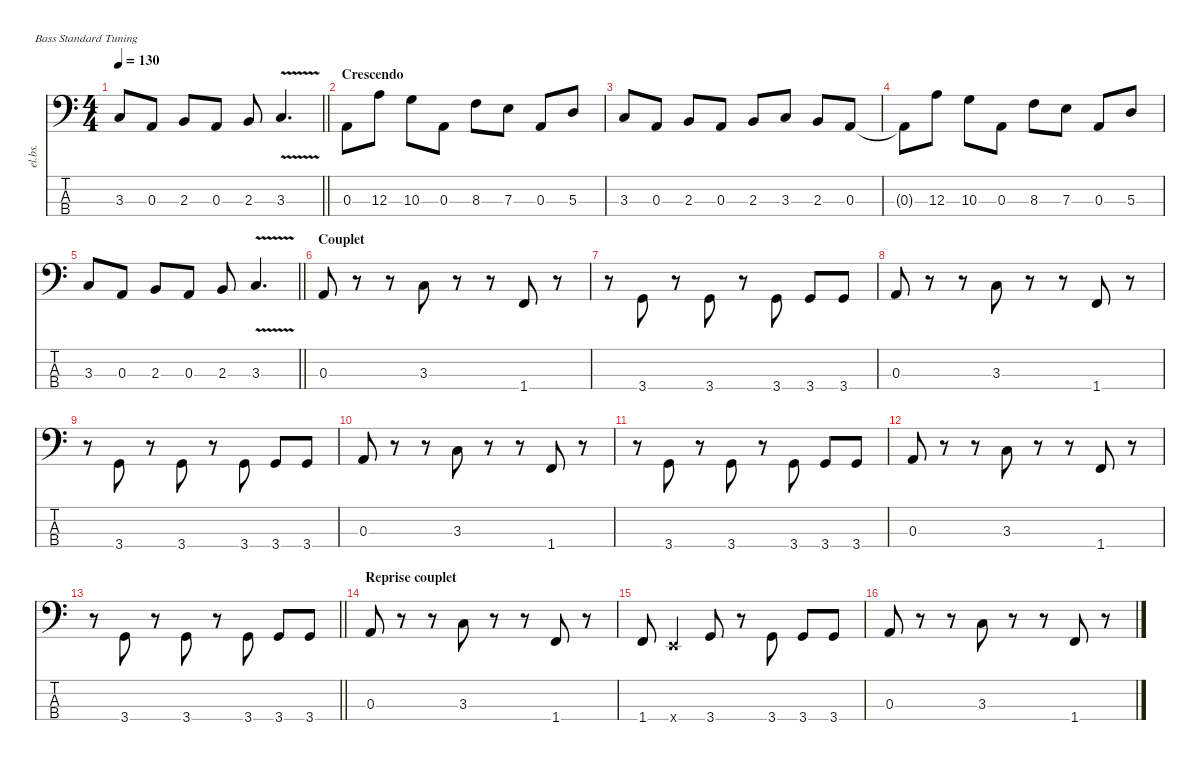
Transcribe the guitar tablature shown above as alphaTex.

\defaultSystemsLayout 4
\hideDynamics
\bracketExtendMode nobrackets
\track ("Chipon" "el.bs.") {instrument electricbassfinger}
\staff {score tabs}
\tuning (G2 D2 A1 E1)
\ts (4 4)
\tempo 130
\clef f4
\barLineRight lightlight
\ks c
3.3.8{dy f beam Up} 0.3.8{beam Up} 2.3.8{beam Up} 0.3.8{beam Up} 2.3.8{beam Up} 3.3{v}.4{d beam Up} |
\section ("" "Crescendo")
0.3.8{dy mp beam Down} 12.3.8{beam Down} 10.3.8{beam Down} 0.3.8{beam Down} 8.3.8{beam Down} 7.3.8{beam Down} 0.3.8{beam Up} 5.3.8{beam Up} |
3.3.8{beam Up} 0.3.8{beam Up} 2.3.8{beam Up} 0.3.8{beam Up} 2.3.8{beam Up} 3.3.8{beam Up} 2.3.8{beam Up} 0.3.8{beam Up} |
0.3{t}.8{dy mf beam Down} 12.3.8{beam Down} 10.3.8{beam Down} 0.3.8{beam Down} 8.3.8{beam Down} 7.3.8{beam Down} 0.3.8{beam Up} 5.3.8{beam Up} |
\barLineRight lightlight
3.3.8{dy f beam Up} 0.3.8{beam Up} 2.3.8{beam Up} 0.3.8{beam Up} 2.3.8{beam Up} 3.3{v}.4{d beam Up} |
\section ("" "Couplet")
0.3.8{beam Up} r.8{beam Down} r.8{beam Down} 3.3.8{beam Up} r.8{beam Down} r.8{beam Down} 1.4.8{beam Up} r.8{beam Down} |
r.8{beam Down} 3.4.8{beam Up} r.8{beam Down} 3.4.8{beam Up} r.8{beam Down} 3.4.8{beam Up} 3.4.8{beam Up} 3.4.8{beam Up} |
0.3.8{beam Up} r.8{beam Down} r.8{beam Down} 3.3.8{beam Up} r.8{beam Down} r.8{beam Down} 1.4.8{beam Up} r.8{beam Down} |
r.8{beam Down} 3.4.8{beam Up} r.8{beam Down} 3.4.8{beam Up} r.8{beam Down} 3.4.8{beam Up} 3.4.8{beam Up} 3.4.8{beam Up} |
0.3.8{beam Up} r.8{beam Down} r.8{beam Down} 3.3.8{beam Up} r.8{beam Down} r.8{beam Down} 1.4.8{beam Up} r.8{beam Down} |
r.8{beam Down} 3.4.8{beam Up} r.8{beam Down} 3.4.8{beam Up} r.8{beam Down} 3.4.8{beam Up} 3.4.8{beam Up} 3.4.8{beam Up} |
0.3.8{beam Up} r.8{beam Down} r.8{beam Down} 3.3.8{beam Up} r.8{beam Down} r.8{beam Down} 1.4.8{beam Up} r.8{beam Down} |
\barLineRight lightlight
r.8{beam Down} 3.4.8{beam Up} r.8{beam Down} 3.4.8{beam Up} r.8{beam Down} 3.4.8{beam Up} 3.4.8{beam Up} 3.4.8{beam Up} |
\section ("" "Reprise couplet")
0.3.8{beam Up} r.8{beam Down} r.8{beam Down} 3.3.8{beam Up} r.8{beam Down} r.8{beam Down} 1.4.8{beam Up} r.8{beam Down} |
1.4.8{dy mf beam Up} 0.4{x}.4{beam Up} 3.4.8{dy f beam Up} r.8{beam Down} 3.4.8{beam Up} 3.4.8{beam Up} 3.4.8{beam Up} |
0.3.8{beam Up} r.8{beam Down} r.8{beam Down} 3.3.8{beam Up} r.8{beam Down} r.8{beam Down} 1.4.8{beam Up} r.8{beam Down}
